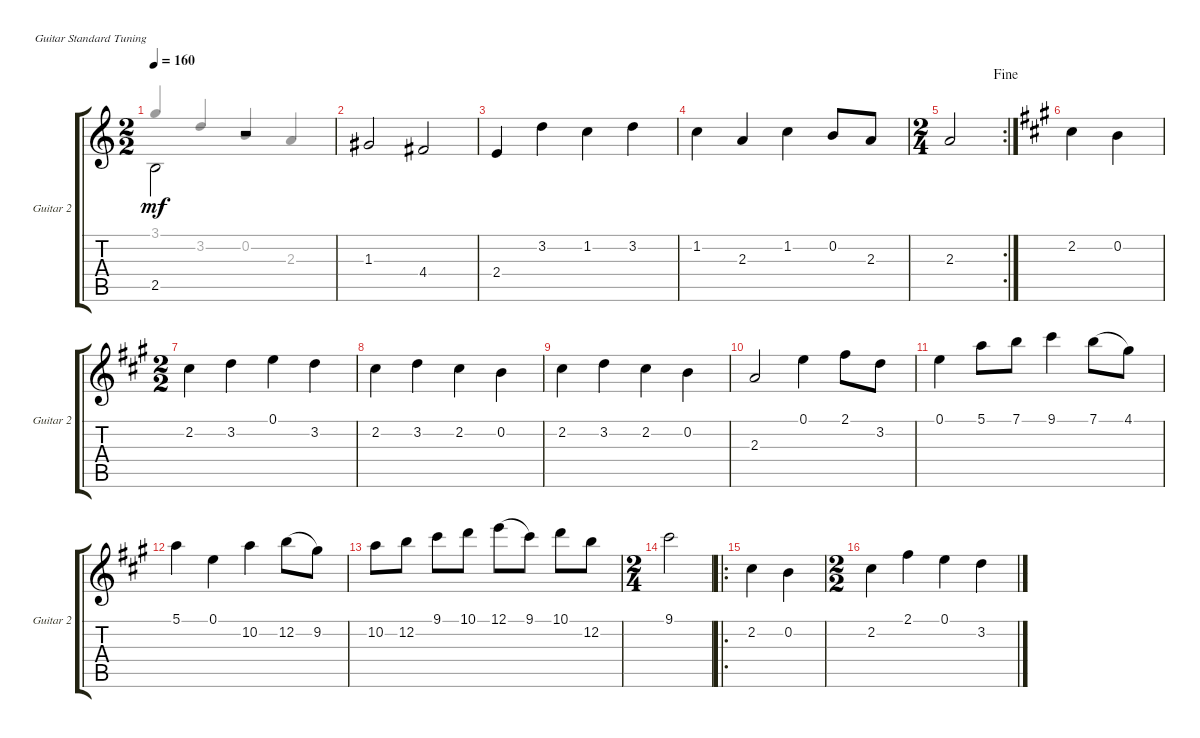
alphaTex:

\defaultSystemsLayout 4
\bracketExtendMode groupsimilarinstruments
\useSystemSignSeparator
\singleTrackTrackNamePolicy allsystems
\multiTrackTrackNamePolicy allsystems
\firstSystemTrackNameOrientation horizontal
\otherSystemsTrackNameOrientation horizontal
\track ("Guitar 2" "Guitar 2") {instrument acousticguitarsteel}
\staff {score tabs}
\tuning (E4 B3 G3 D3 A2 E2)
\voice
\ts (2 2)
\tempo 160
\clef g2
\ks c
2.5.2{dy mf beam invert} r.2 |
1.3.2 4.4.2 |
2.4.4 3.2.4 1.2.4 3.2.4 |
1.2.4 2.3.4 1.2.4 0.2.8 2.3.8 |
\rc 2
\ts (2 4)
\jump fine
2.3.2 |
\ks a
2.2.4 0.2.4 |
\ts (2 2)
2.2.4 3.2.4 0.1.4 3.2.4 |
2.2.4 3.2.4 2.2.4 0.2.4 |
2.2.4 3.2.4 2.2.4 0.2.4 |
2.3.2 0.1.4 2.1.8 3.2.8 |
0.1.4 5.1.8 7.1.8 9.1.4 7.1.8{legatoorigin} 4.1.8 |
5.1.4 0.1.4 10.2.4 12.2.8{legatoorigin} 9.2.8 |
10.2.8 12.2.8 9.1.8 10.1.8 12.1.8{legatoorigin} 9.1.8 10.1.8 12.2.8 |
\ts (2 4)
9.1.2 |
\ro
2.2.4 0.2.4 |
\ts (2 2)
2.2.4 2.1.4 0.1.4 3.2.4
\voice
\clef g2
\ottava regular
\simile none
\ks c
3.1.4{dy mf beam invert} 3.2.4{beam invert} 0.2.4{beam invert} 2.3.4{beam invert} |
|
|
|
|
\ks a
|
|
|
|
|
|
|
|
|
|
